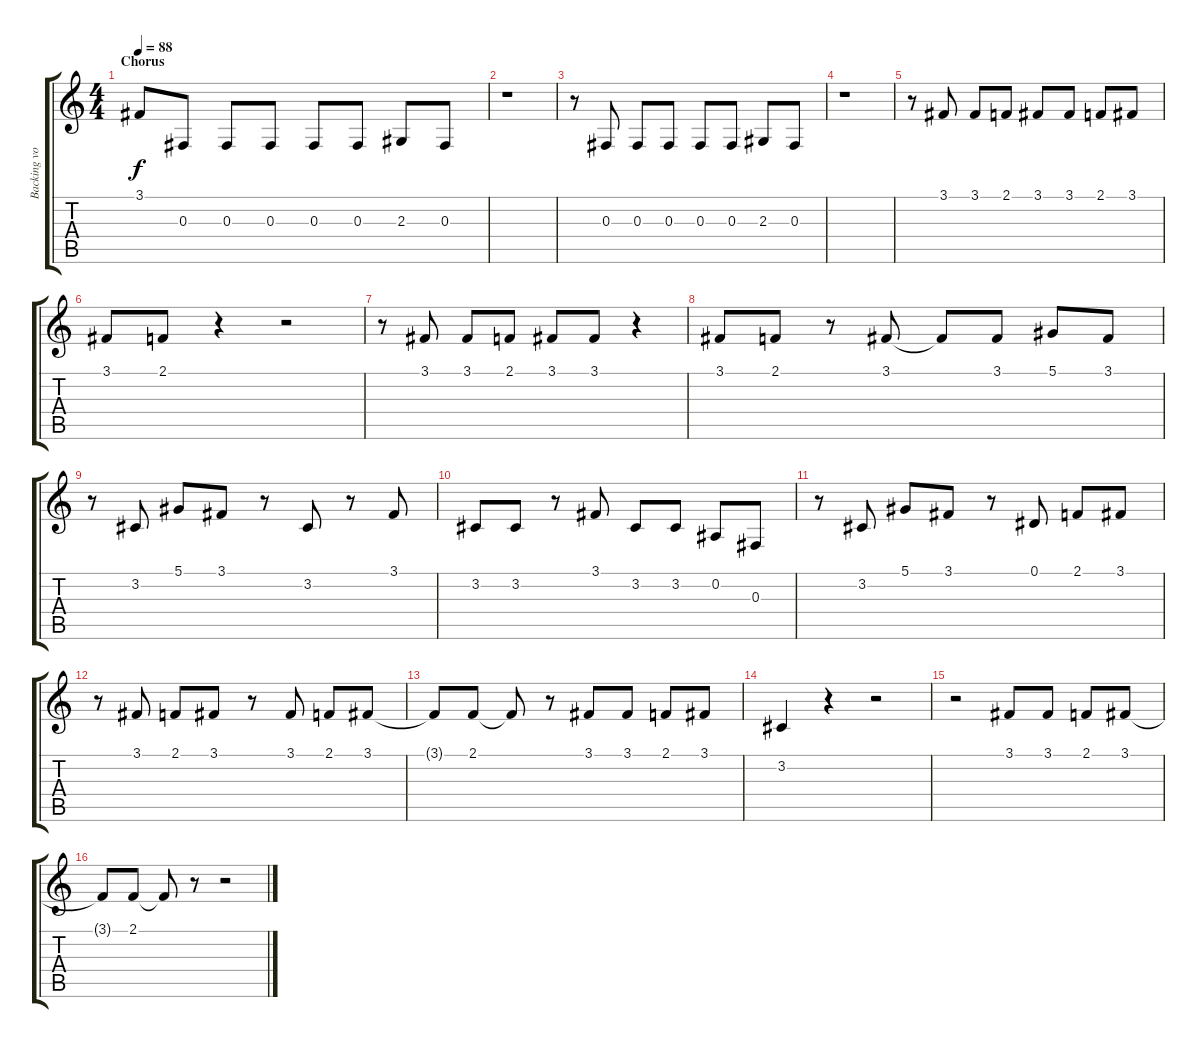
\track ("Backing vox" "Backing vo") {instrument tenorsax}
\staff {score tabs}
\tuning (Eb4 Bb3 Gb3 Db3 Ab2 Eb2) {hide}
\ts (4 4)
\section ("" "Chorus")
\tempo 88
\clef g2
\ks c
3.1{t}.8{dy f} 0.3.8 0.3.8 0.3.8 0.3.8 0.3.8 2.3.8 0.3.8 |
r.1 |
r.8 0.3.8 0.3.8 0.3.8 0.3.8 0.3.8 2.3.8 0.3.8 |
r.1 |
r.8 3.1.8 3.1.8 2.1.8 3.1.8 3.1.8 2.1.8 3.1.8 |
3.1.8 2.1.8 r.4 r.2 |
r.8 3.1.8 3.1.8 2.1.8 3.1.8 3.1.8 r.4 |
3.1.8 2.1.8 r.8 3.1.8 3.1{t}.8 3.1.8 5.1.8 3.1.8 |
r.8 3.2.8 5.1.8 3.1.8 r.8 3.2.8 r.8 3.1.8 |
3.2.8 3.2.8 r.8 3.1.8 3.2.8 3.2.8 0.2.8 0.3.8 |
r.8 3.2.8 5.1.8 3.1.8 r.8 0.1.8 2.1.8 3.1.8 |
r.8 3.1.8 2.1.8 3.1.8 r.8 3.1.8 2.1.8 3.1.8 |
3.1{t}.8 2.1.8 2.1{t}.8 r.8 3.1.8 3.1.8 2.1.8 3.1.8 |
3.2.4 r.4 r.2 |
r.2 3.1.8 3.1.8 2.1.8 3.1.8 |
3.1{t}.8 2.1.8 2.1{t}.8 r.8 r.2
